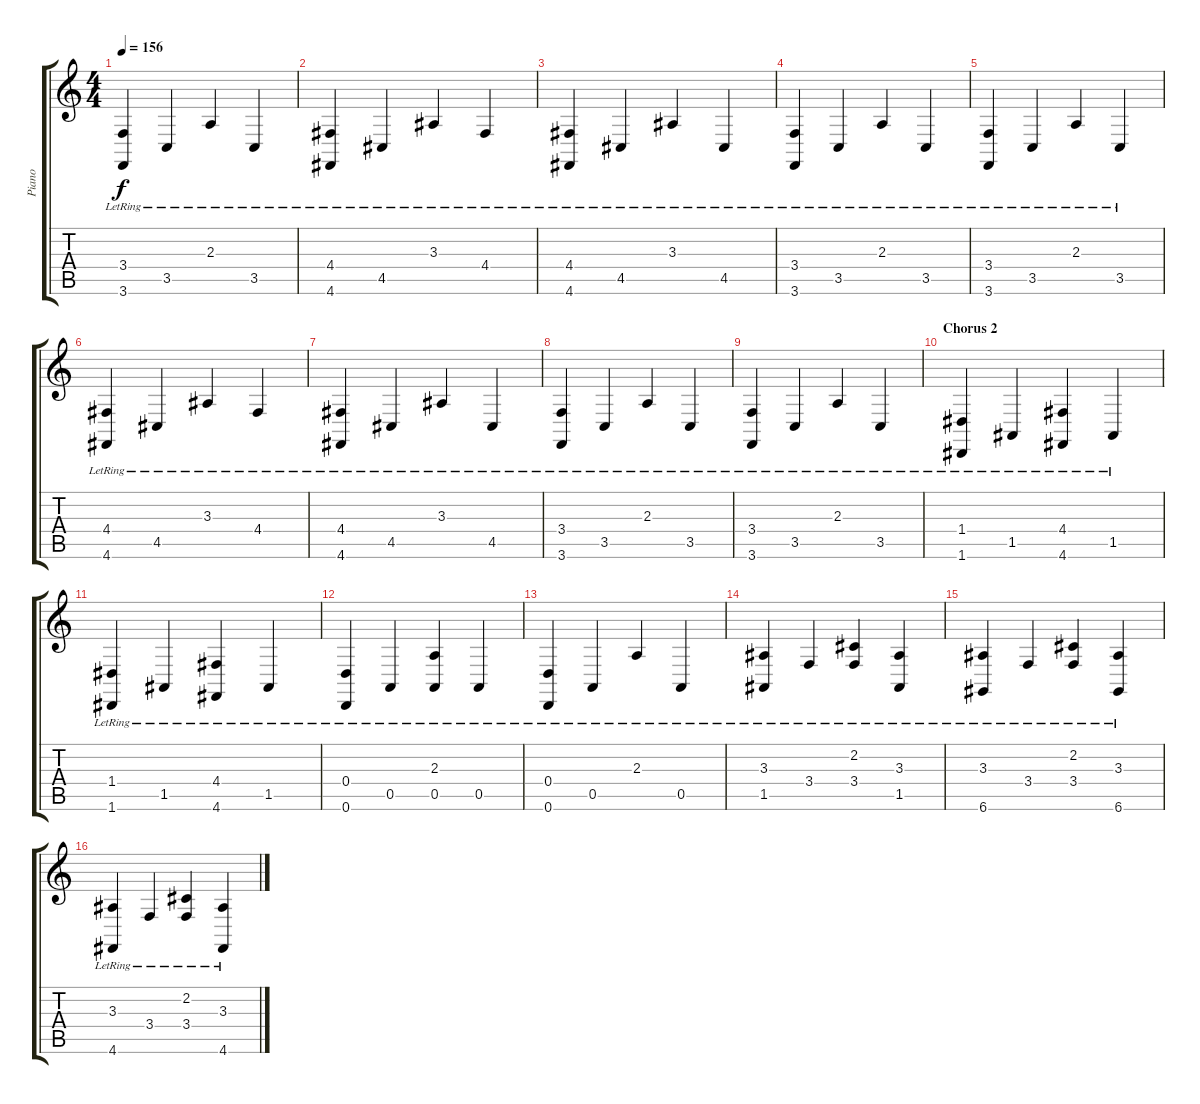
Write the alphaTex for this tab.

\track ("Piano" "Piano") {instrument acousticgrandpiano}
\staff {score tabs}
\tuning (E4 B3 G3 D3 A2 D2) {hide}
\ts (4 4)
\tempo 156
\clef g2
\ks c
(3.4{lr} 3.6{lr}).4{dy f} 3.5{lr}.4 2.3{lr}.4 3.5{lr}.4 |
(4.4{lr} 4.6{lr}).4 4.5{lr}.4 3.3{lr}.4 4.4{lr}.4 |
(4.4{lr} 4.6{lr}).4 4.5{lr}.4 3.3{lr}.4 4.5{lr}.4 |
(3.4{lr} 3.6{lr}).4 3.5{lr}.4 2.3{lr}.4 3.5{lr}.4 |
(3.4{lr} 3.6{lr}).4 3.5{lr}.4 2.3{lr}.4 3.5{lr}.4 |
(4.4{lr} 4.6{lr}).4 4.5{lr}.4 3.3{lr}.4 4.4{lr}.4 |
(4.4{lr} 4.6{lr}).4 4.5{lr}.4 3.3{lr}.4 4.5{lr}.4 |
(3.4{lr} 3.6{lr}).4 3.5{lr}.4 2.3{lr}.4 3.5{lr}.4 |
(3.4{lr} 3.6{lr}).4 3.5{lr}.4 2.3{lr}.4 3.5{lr}.4 |
\section ("" "Chorus 2")
(1.4{lr} 1.6{lr}).4 1.5{lr}.4 (4.4{lr} 4.6{lr}).4 1.5{lr}.4 |
(1.4{lr} 1.6{lr}).4 1.5{lr}.4 (4.4{lr} 4.6{lr}).4 1.5{lr}.4 |
(0.4{lr} 0.6{lr}).4 0.5{lr}.4 (2.3{lr} 0.5{lr}).4 0.5{lr}.4 |
(0.4{lr} 0.6{lr}).4 0.5{lr}.4 2.3{lr}.4 0.5{lr}.4 |
(3.3{lr} 1.5{lr}).4 3.4{lr}.4 (2.2{lr} 3.4{lr}).4 (3.3{lr} 1.5{lr}).4 |
(3.3{lr} 6.6{lr}).4 3.4{lr}.4 (2.2{lr} 3.4{lr}).4 (3.3{lr} 6.6{lr}).4 |
(3.3{lr} 4.6{lr}).4 3.4{lr}.4 (2.2{lr} 3.4{lr}).4 (3.3{lr} 4.6{lr}).4
